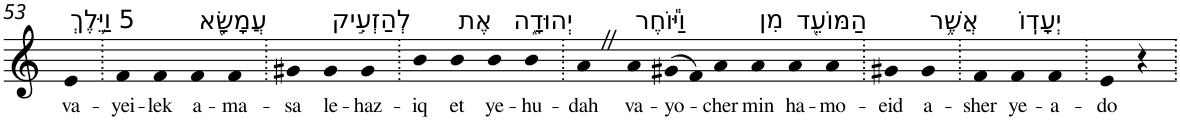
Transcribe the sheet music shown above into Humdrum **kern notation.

**kern	**text
*part1	*part1
*staff1	*staff1
*I"Piano	*
*I'Pno	*
!!LO:PB:g=z
*clefG2	*
*k[]	*
=53	=53
!LO:TX:a:t=5 וַיֵּ֥לֶךְ	!
!	!LO:LY:b
4e	va-
=54.	=54.
!	!LO:LY:b
4f	-yei-
!	!LO:LY:b
4f	-lek
!LO:TX:a:t=עֲמָשָׂ֖א	!
!	!LO:LY:b
4f	a-
!	!LO:LY:b
4f	-ma-
=55.	=55.
!	!LO:LY:b
4g#X	-sa
!LO:TX:a:t=לְהַזְעִ֣יק	!
!	!LO:LY:b
4g#	le-
!	!LO:LY:b
4g#	-haz-
=56.	=56.
!	!LO:LY:b
4b	-iq
!LO:TX:a:t=אֶת	!
!	!LO:LY:b
4b	et
!LO:TX:a:t=יְהוּדָ֑ה	!
!	!LO:LY:b
4b	ye-
!	!LO:LY:b
4b	-hu-
=57.	=57.
!	!LO:LY:b
4aZ	-dah
!LO:TX:a:t=וַיּ֕וֹחֶר	!
!	!LO:LY:b
4a	va-
!	!LO:LY:b
(>8g#X	-yo-
8f)	.
!	!LO:LY:b
4a	-cher
!LO:TX:a:t=מִן	!
!	!LO:LY:b
4a	min
!LO:TX:a:t=הַמּוֹעֵ֖ד	!
!	!LO:LY:b
4a	ha-
!	!LO:LY:b
4a	-mo-
=58.	=58.
!	!LO:LY:b
4g#X	-eid
!LO:TX:a:t=אֲשֶׁ֥ר	!
!	!LO:LY:b
4g#	a-
=59.	=59.
!	!LO:LY:b
4f	-sher
!LO:TX:a:t=יְעָדֽוֹ	!
!	!LO:LY:b
4f	ye-
!	!LO:LY:b
4f	-a-
=60.	=60.
!	!LO:LY:b
4e	-do
4r	.
=.	=.
*-	*-
